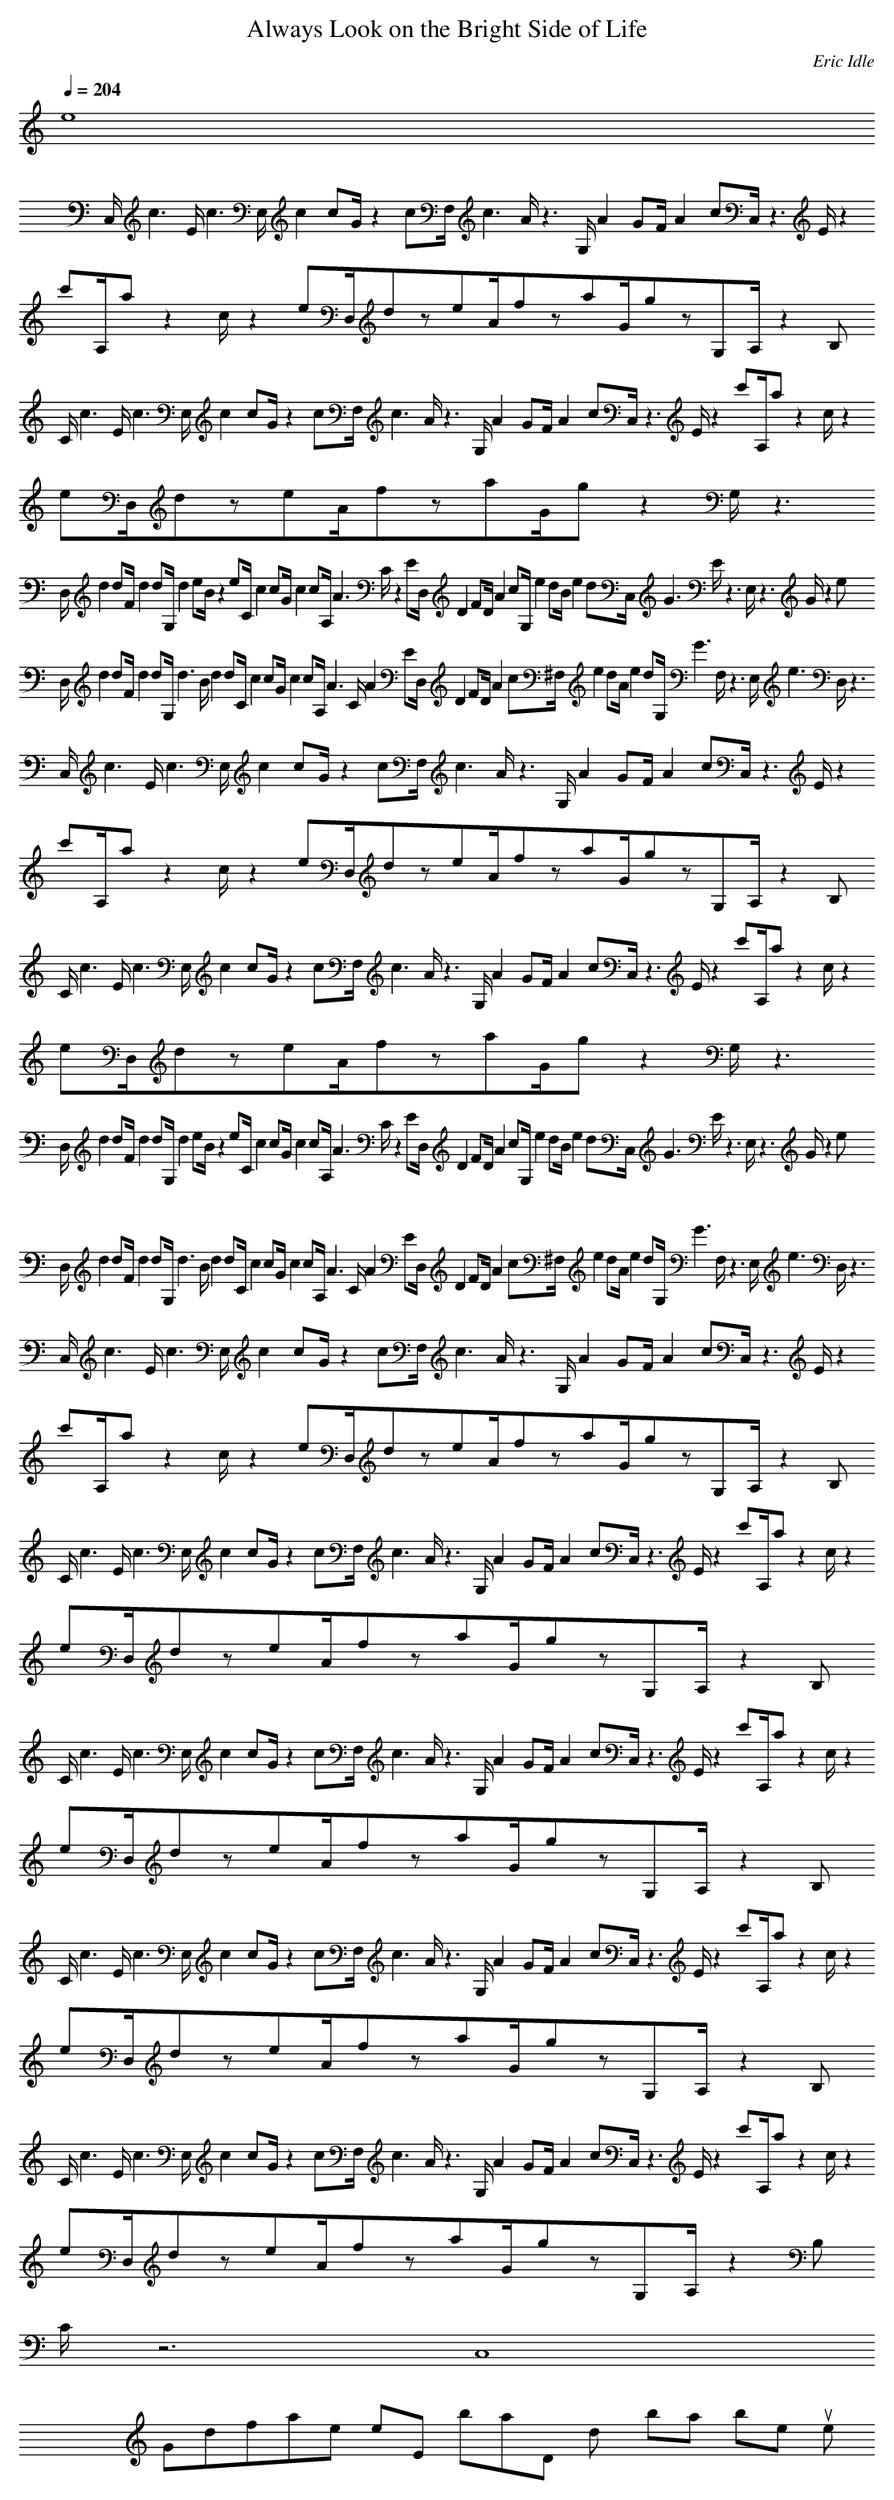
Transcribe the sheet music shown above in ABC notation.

X:1
T:Always Look on the Bright Side of Life
C:Eric Idle
Q:1/4=204
K:C
L:1/8
e8
C,/c3E/c3E,/c2cG/z2cF,/c3A/z3G,/A2GF/A2cC,/z3E/z2c'A,/az2c/z2eD,/dzeA/fzaG/gzG,A,/z2B,
C/c3E/c3E,/c2cG/z2cF,/c3A/z3G,/A2GF/A2cC,/z3E/z2c'A,/az2c/z2eD,/dzeA/fzaG/gz2G,/z3
D,/d2dF/d2dG,/d2eB/z2eC/c2cG/c2cA,/A3C/z2ED,/D2FD/A2cG,/e2dB/e2dC,/G3E/z3E,/z3G/z2e
D,/d2dF/d2dG,/d3B/d2dC/c2cG/c2cA,/A3C/A2ED,/D2FD/A2c^F,/e2dA/e2dG,/G3F,/z3E,/e3D,/z3
C,/c3E/c3E,/c2cG/z2cF,/c3A/z3G,/A2GF/A2cC,/z3E/z2c'A,/az2c/z2eD,/dzeA/fzaG/gzG,A,/z2B,
C/c3E/c3E,/c2cG/z2cF,/c3A/z3G,/A2GF/A2cC,/z3E/z2c'A,/az2c/z2eD,/dzeA/fzaG/gz2G,/z3
D,/d2dF/d2dG,/d2eB/z2eC/c2cG/c2cA,/A3C/z2ED,/D2FD/A2cG,/e2dB/e2dC,/G3E/z3E,/z3G/z2e
D,/d2dF/d2dG,/d3B/d2dC/c2cG/c2cA,/A3C/A2ED,/D2FD/A2c^F,/e2dA/e2dG,/G3F,/z3E,/e3D,/z3
C,/c3E/c3E,/c2cG/z2cF,/c3A/z3G,/A2GF/A2cC,/z3E/z2c'A,/az2c/z2eD,/dzeA/fzaG/gzG,A,/z2B,
C/c3E/c3E,/c2cG/z2cF,/c3A/z3G,/A2GF/A2cC,/z3E/z2c'A,/az2c/z2eD,/dzeA/fzaG/gzG,A,/z2B,
C/c3E/c3E,/c2cG/z2cF,/c3A/z3G,/A2GF/A2cC,/z3E/z2c'A,/az2c/z2eD,/dzeA/fzaG/gzG,A,/z2B,
C/c3E/c3E,/c2cG/z2cF,/c3A/z3G,/A2GF/A2cC,/z3E/z2c'A,/az2c/z2eD,/dzeA/fzaG/gzG,A,/z2B,
C/c3E/c3E,/c2cG/z2cF,/c3A/z3G,/A2GF/A2cC,/z3E/z2c'A,/az2c/z2eD,/dzeA/fzaG/gzG,A,/z2B,
C/z6C,8
Godfather theme, not bad, dont try it on bass its too low, works best on lute
